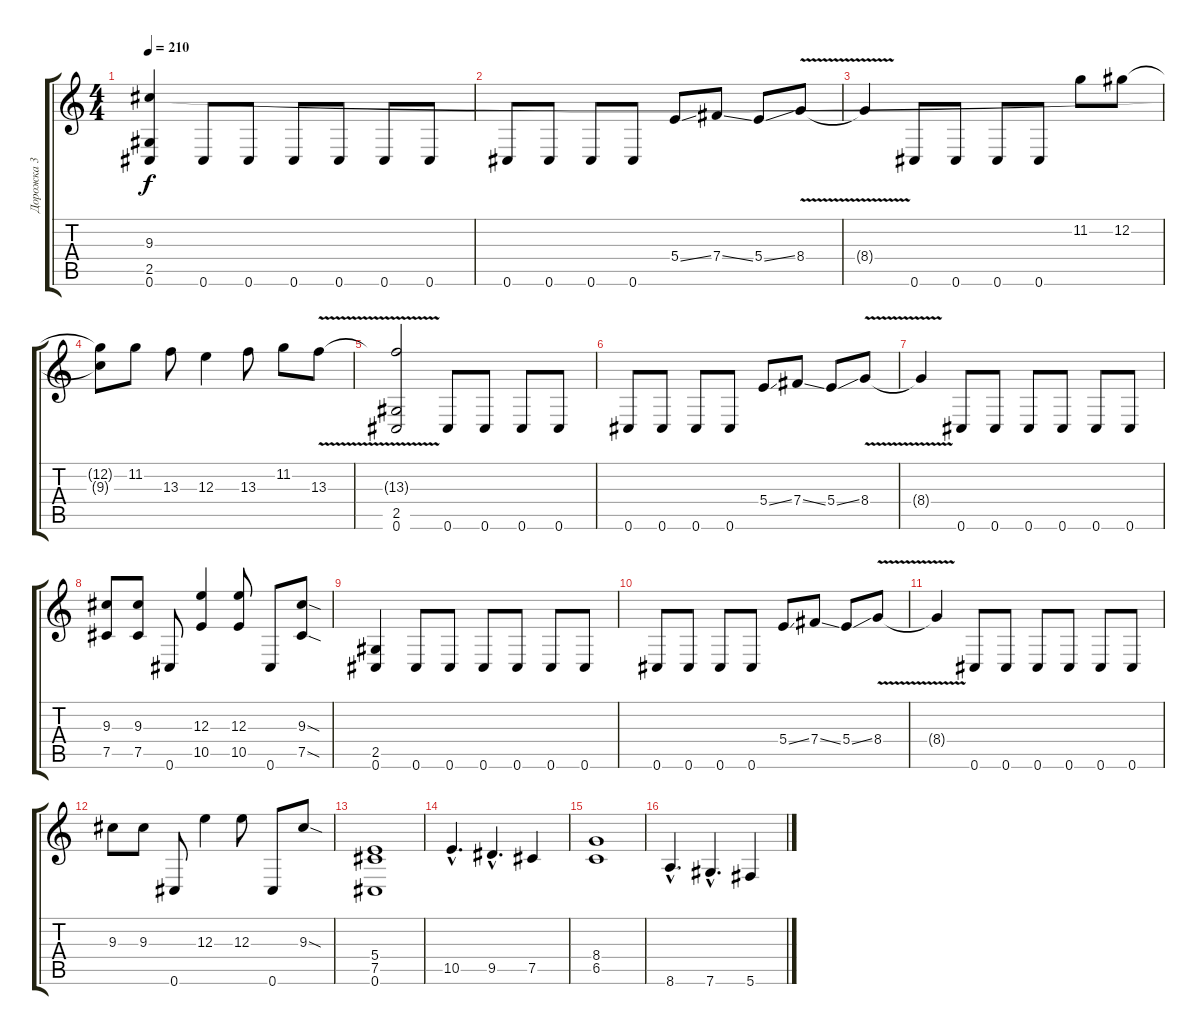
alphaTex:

\track ("Дорожка 3" "Дорожка 3") {instrument distortionguitar}
\staff {score tabs}
\tuning (Db4 Ab3 E3 B2 Gb2 Db2) {hide}
\ts (4 4)
\tempo 210
\clef g2
\ks c
(9.3{t} 2.5 0.6).4{dy f} 0.6.8 0.6.8 0.6.8 0.6.8 0.6.8 0.6.8 |
0.6.8 0.6.8 0.6.8 0.6.8 5.4{ss}.8 7.4{ss}.8 5.4{ss}.8 8.4{v}.8 |
8.4{t}.4 0.6.8 0.6.8 0.6.8 0.6.8 11.2.8 12.2.8 |
(12.2{t} 9.3{t}).8 11.2.8 13.3.8 12.3.4 13.3.8 11.2.8 13.3{v}.8 |
(13.3{t} 2.5 0.6).2 0.6.8 0.6.8 0.6.8 0.6.8 |
0.6.8 0.6.8 0.6.8 0.6.8 5.4{ss}.8 7.4{ss}.8 5.4{ss}.8 8.4{v}.8 |
8.4{t}.4 0.6.8 0.6.8 0.6.8 0.6.8 0.6.8 0.6.8 |
(9.3 7.5).8 (9.3 7.5).8 0.6.8 (12.3 10.5).4 (12.3 10.5).8 0.6.8 (9.3{sod} 7.5{sod}).8 |
(2.5 0.6).4 0.6.8 0.6.8 0.6.8 0.6.8 0.6.8 0.6.8 |
0.6.8 0.6.8 0.6.8 0.6.8 5.4{ss}.8 7.4{ss}.8 5.4{ss}.8 8.4{v}.8 |
8.4{t}.4 0.6.8 0.6.8 0.6.8 0.6.8 0.6.8 0.6.8 |
9.3.8 9.3.8 0.6.8 12.3.4 12.3.8 0.6.8 9.3{sod}.8 |
(5.4 7.5 0.6).1 |
10.5{hac}.4{d} 9.5{hac}.4{d} 7.5.4 |
(8.4 6.5).1 |
8.6{hac}.4{d} 7.6{hac}.4{d} 5.6.4
